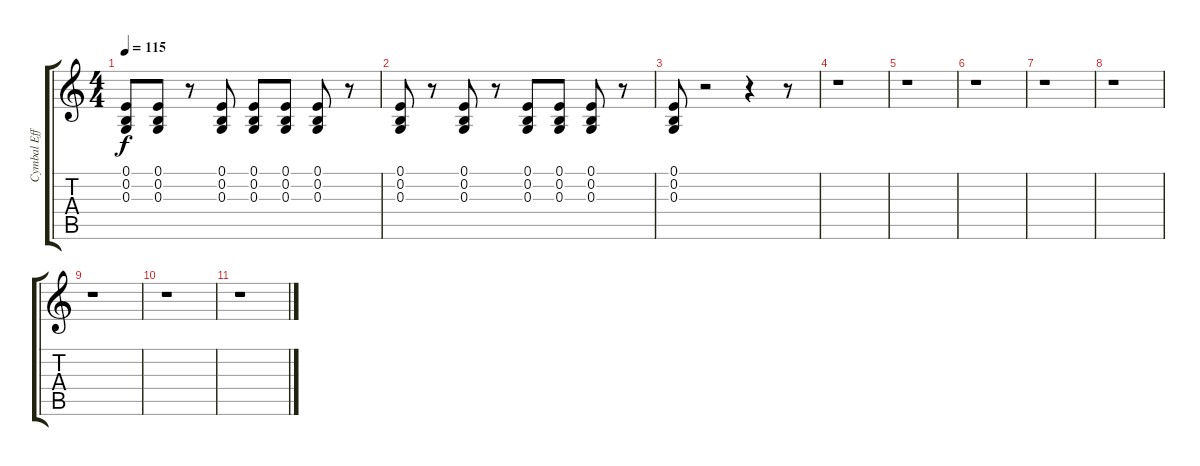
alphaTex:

\track ("Cymbal Effects" "Cymbal Eff") {instrument reversecymbal}
\staff {score tabs}
\tuning (E4 B3 G3 D3 A2 E2) {hide}
\ts (4 4)
\tempo 115
\clef g2
\ks c
(0.1 0.2 0.3).8{dy f} (0.1 0.2 0.3).8 r.8 (0.1 0.2 0.3).8 (0.1 0.2 0.3).8 (0.1 0.2 0.3).8 (0.1 0.2 0.3).8 r.8 |
(0.1 0.2 0.3).8 r.8 (0.1 0.2 0.3).8 r.8 (0.1 0.2 0.3).8 (0.1 0.2 0.3).8 (0.1 0.2 0.3).8 r.8 |
(0.1 0.2 0.3).8 r.2 r.4 r.8 |
r.1 |
r.1 |
r.1 |
r.1 |
r.1 |
r.1 |
r.1 |
r.1
